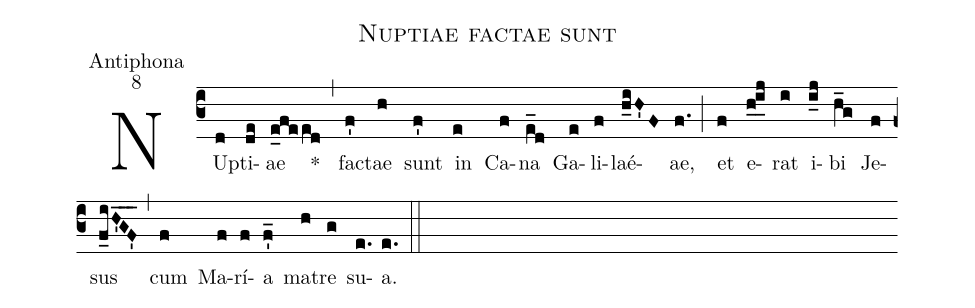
name:Nuptiae factae sunt;
office-part:Antiphona;
mode:8;
%%
(c3) NU(d)pti(de)ae(e_feed) *(,) fa(f')ctae(h) sunt(f') in(e) Ca(f)na(e_d) Ga(e)li(f)laé(h_iH'F)ae,(f.) (;) et(f) e(h_0!i_j)rat(i) i(i_j)bi(h_g) Je(f)sus(f_iH'_G_F'_) (,) cum(f) Ma(f)rí(f)a(f'_) ma(h)tre(g) su(e.)a.(e.) (::)
